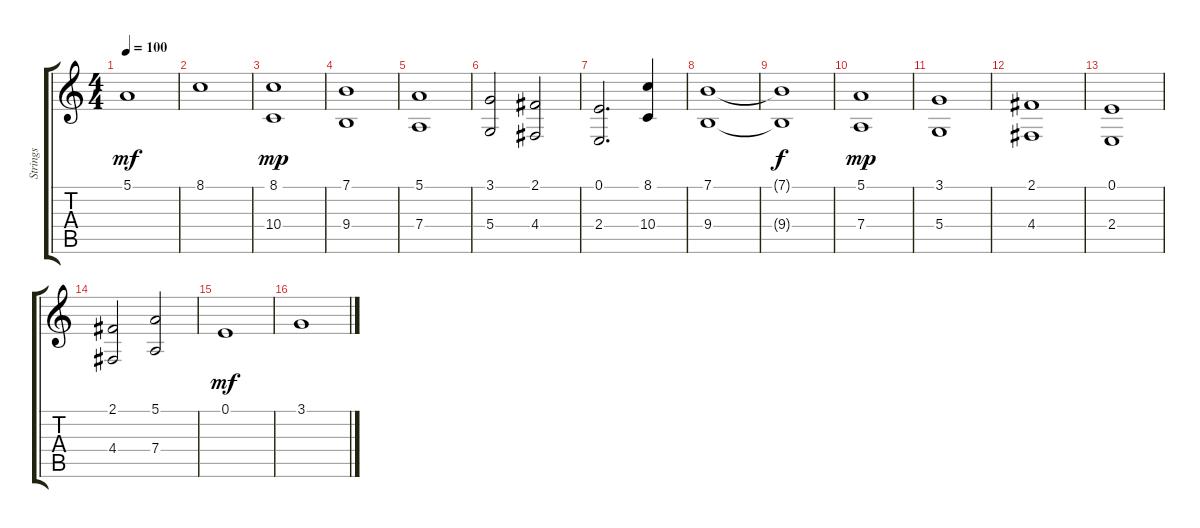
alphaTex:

\track ("Strings" "Strings") {instrument violin}
\staff {score tabs}
\tuning (E4 B3 G3 D3 A2 E2) {hide}
\ts (4 4)
\tempo 100
\clef g2
\ks c
5.1.1{dy mf} |
8.1.1 |
(8.1 10.4).1{dy mp} |
(7.1 9.4).1 |
(5.1 7.4).1 |
(3.1 5.4).2 (2.1 4.4).2 |
(0.1 2.4).2{d} (8.1 10.4).4 |
(7.1 9.4).1 |
(7.1{t} 9.4{t}).1{dy f} |
(5.1 7.4).1{dy mp} |
(3.1 5.4).1 |
(2.1 4.4).1 |
(0.1 2.4).1 |
(2.1 4.4).2 (5.1 7.4).2 |
0.1.1{dy mf} |
3.1.1
